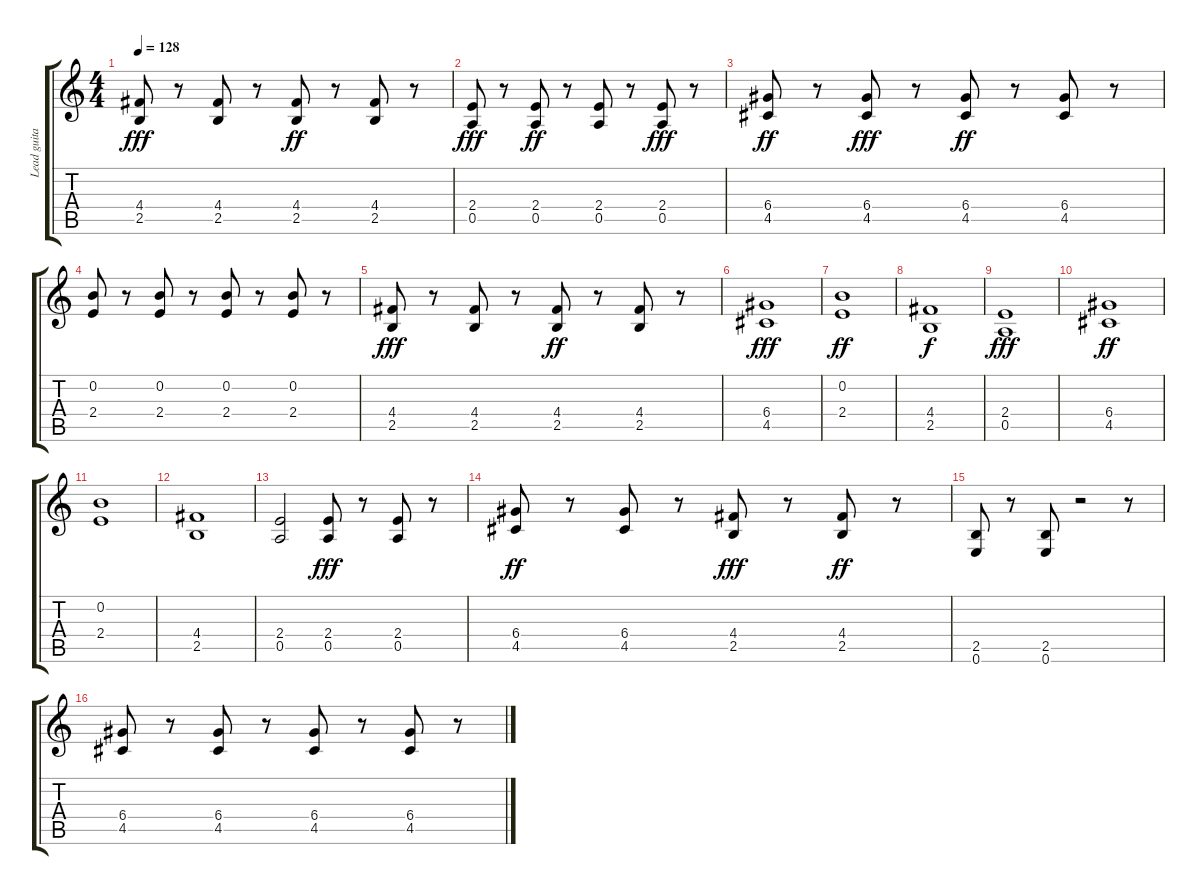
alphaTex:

\track ("Lead guitar" "Lead guita") {instrument overdrivenguitar}
\staff {score tabs}
\tuning (E4 B3 G3 D3 A2 E2) {hide}
\ts (4 4)
\tempo 128
\clef g2
\ks c
(4.4 2.5).8{dy fff} r.8 (4.4 2.5).8 r.8 (4.4 2.5).8{dy ff} r.8 (4.4 2.5).8 r.8 |
(2.4 0.5).8{dy fff} r.8 (2.4 0.5).8{dy ff} r.8 (2.4 0.5).8 r.8 (2.4 0.5).8{dy fff} r.8 |
(6.4 4.5).8{dy ff} r.8 (6.4 4.5).8{dy fff} r.8 (6.4 4.5).8{dy ff} r.8 (6.4 4.5).8 r.8 |
(0.2 2.4).8 r.8 (0.2 2.4).8 r.8 (0.2 2.4).8 r.8 (0.2 2.4).8 r.8 |
(4.4 2.5).8{dy fff} r.8 (4.4 2.5).8 r.8 (4.4 2.5).8{dy ff} r.8 (4.4 2.5).8 r.8 |
(6.4 4.5).1{dy fff} |
(0.2 2.4).1{dy ff} |
(4.4 2.5).1{dy f} |
(2.4 0.5).1{dy fff} |
(6.4 4.5).1{dy ff} |
(0.2 2.4).1 |
(4.4 2.5).1 |
(2.4 0.5).2 (2.4 0.5).8{dy fff} r.8 (2.4 0.5).8 r.8 |
(6.4 4.5).8{dy ff} r.8 (6.4 4.5).8 r.8 (4.4 2.5).8{dy fff} r.8 (4.4 2.5).8{dy ff} r.8 |
(2.5 0.6).8 r.8 (2.5 0.6).8 r.2 r.8 |
(6.4 4.5).8 r.8 (6.4 4.5).8 r.8 (6.4 4.5).8 r.8 (6.4 4.5).8 r.8
